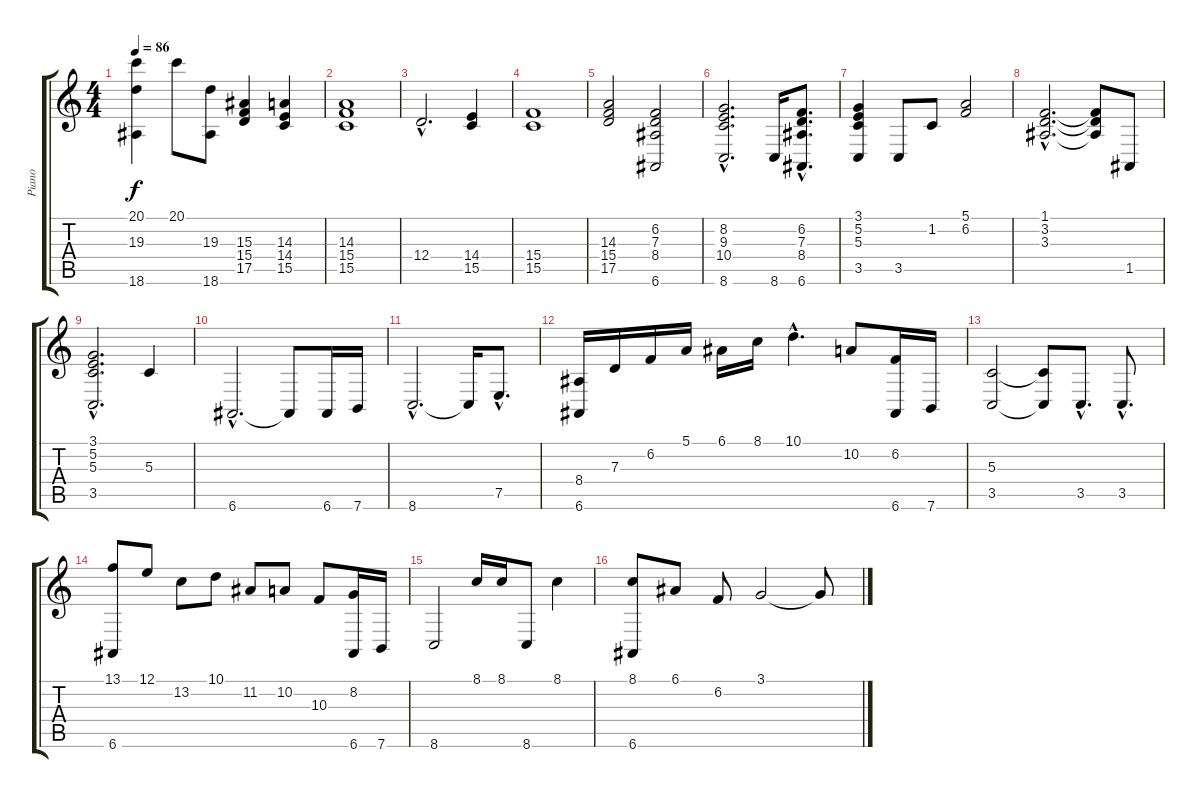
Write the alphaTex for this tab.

\track ("Piano" "Piano") {instrument acousticgrandpiano}
\staff {score tabs}
\tuning (E4 B3 G3 D3 A2 E2) {hide}
\ts (4 4)
\tempo 86
\clef g2
\ks c
(20.1 19.3 18.6).4{dy f} 20.1.8 (19.3 18.6).8 (15.3 15.4 17.5).4 (14.3 14.4 15.5).4 |
(14.3 15.4 15.5).1 |
12.4{hac}.2{d} (14.4 15.5).4 |
(15.4 15.5).1 |
(14.3 15.4 17.5).2 (6.2 7.3 8.4 6.6).2 |
(8.2{hac} 9.3{hac} 10.4{hac} 8.6{hac}).2{d} 8.6.16 (6.2{hac} 7.3{hac} 8.4{hac} 6.6{hac}).8{d} |
(3.1 5.2 5.3 3.5).4 3.5.8 1.2.8 (5.1 6.2).2 |
(1.1{hac} 3.2{hac} 3.3{hac}).2{d} (1.1{t} 3.2{t} 3.3{t}).8 1.5.8 |
(3.1{hac} 5.2{hac} 5.3{hac} 3.5{hac}).2{d} 5.3.4 |
6.6{hac}.2{d} 6.6{t}.8 6.6.16 7.6.16 |
8.6{hac}.2{d} 8.6{t}.16 7.5{hac}.8{d} |
(8.4 6.6).16 7.3.16 6.2.16 5.1.16 6.1.16 8.1.16 10.1{hac}.4{d} 10.2.8 (6.2 6.6).16 7.6.16 |
(5.3 3.5).2 (5.3{t} 3.5{t}).8 3.5{hac}.8{d} 3.5{hac}.8{d} |
(13.1 6.6).8 12.1.8 13.2.8 10.1.8 11.2.8 10.2.8 10.3.8 (8.2 6.6).16 7.6.16 |
8.6.2 8.1.16 8.1.16 8.6.8 8.1.4 |
(8.1 6.6).8 6.1.8 6.2.8 3.1.2 3.1{t}.8
